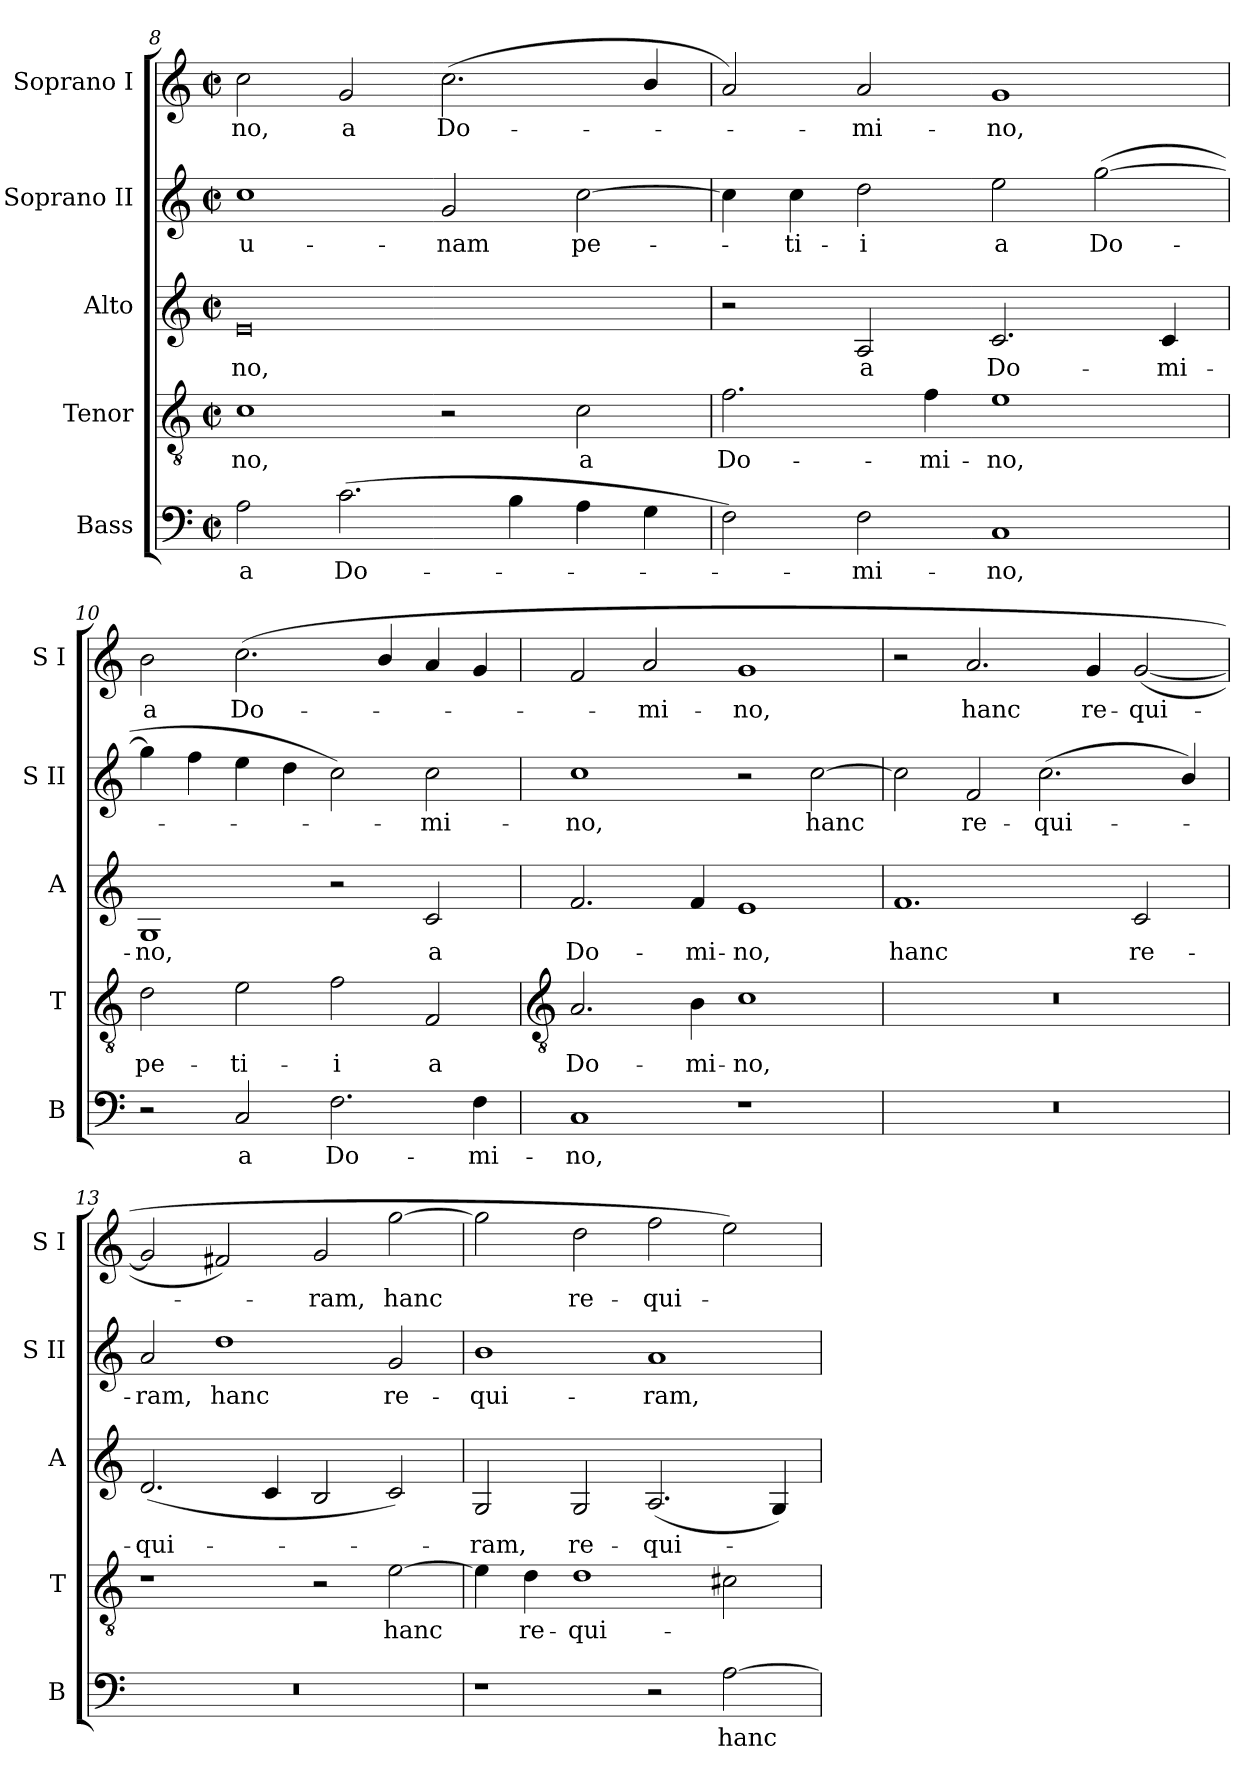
**kern	**text	**kern	**text	**kern	**text	**kern	**text	**kern	**text
*part5	*part5	*part4	*part4	*part3	*part3	*part2	*part2	*part1	*part1
*staff5	*staff5	*staff4	*staff4	*staff3	*staff3	*staff2	*staff2	*staff1	*staff1
*I"Bass	*	*I"Tenor	*	*I"Alto	*	*I"Soprano II	*	*I"Soprano I	*
*I'B	*	*I'T	*	*I'A	*	*I'S II	*	*I'S I	*
*clefF4	*	*clefGv2	*	*clefG2	*	*clefG2	*	*clefG2	*
*k[]	*	*k[]	*	*k[]	*	*k[]	*	*k[]	*
*C:	*	*C:	*	*C:	*	*C:	*	*C:	*
*M4/2	*	*M4/2	*	*M4/2	*	*M4/2	*	*M4/2	*
*met(c|)	*	*met(c|)	*	*met(c|)	*	*met(c|)	*	*met(c|)	*
=8	=8	=8	=8	=8	=8	=8	=8	=8	=8
!	!LO:LY:b	!	!LO:LY:b	!	!LO:LY:b	!	!LO:LY:b	!	!LO:LY:b
2A	a	1c	-no,	0e	-no,	1cc	u-	2cc	-no,
!	!LO:LY:b	!	!	!	!	!	!	!	!LO:LY:b
(>2.c	Do-	.	.	.	.	.	.	2g	a
!	!	!	!	!	!	!	!LO:LY:b	!	!LO:LY:b
.	.	2r	.	.	.	2g	-nam	(<2.cc	Do-
4B	.	.	.	.	.	.	.	.	.
!	!	!	!LO:LY:b	!	!	!	!LO:LY:b	!	!
4A	.	2c	a	.	.	[2cc	pe-	.	.
4G	.	.	.	.	.	.	.	4b/	.
=9	=9	=9	=9	=9	=9	=9	=9	=9	=9
!	!	!	!LO:LY:b	!	!	!	!	!	!
2F)	.	2.f	Do-	2r	.	4cc]	.	2a)	.
!	!	!	!	!	!	!	!LO:LY:b	!	!
.	.	.	.	.	.	4cc	ti-	.	.
!	!LO:LY:b	!	!	!	!LO:LY:b	!	!LO:LY:b	!	!LO:LY:b
2F	mi-	.	.	2A	a	2dd	-i	2a	mi-
!	!	!	!LO:LY:b	!	!	!	!	!	!
.	.	4f	-mi-	.	.	.	.	.	.
!	!LO:LY:b	!	!LO:LY:b	!	!LO:LY:b	!	!LO:LY:b	!	!LO:LY:b
1C	-no,	1e	-no,	2.c	Do-	2ee	a	1g	-no,
!	!	!	!	!	!	!	!LO:LY:b	!	!
.	.	.	.	.	.	(>[2gg	Do-	.	.
!	!	!	!	!	!LO:LY:b	!	!	!	!
.	.	.	.	4c	-mi-	.	.	.	.
=10	=10	=10	=10	=10	=10	=10	=10	=10	=10
!	!	!	!LO:LY:b	!	!LO:LY:b	!	!	!	!LO:LY:b
2r	.	2d	pe-	1G	-no,	4gg]	.	2b	a
.	.	.	.	.	.	4ff	.	.	.
!	!LO:LY:b	!	!LO:LY:b	!	!	!	!	!	!LO:LY:b
2C	a	2e	-ti-	.	.	4ee	.	(>2.cc	Do-
.	.	.	.	.	.	4dd	.	.	.
!	!LO:LY:b	!	!LO:LY:b	!	!	!	!	!	!
2.F	Do-	2f	-i	2r	.	2cc)	.	.	.
.	.	.	.	.	.	.	.	4b/	.
!	!	!	!LO:LY:b	!	!LO:LY:b	!	!LO:LY:b	!	!
.	.	2F	a	2c	a	2cc	mi-	4a	.
!	!LO:LY:b	!	!	!	!	!	!	!	!
4F	-mi-	.	.	.	.	.	.	4g	.
!!LO:LB:g=z
=11	=11	=11	=11	=11	=11	=11	=11	=11	=11
*	*	*clefGv2	*	*	*	*	*	*	*
!	!LO:LY:b	!	!LO:LY:b	!	!LO:LY:b	!	!LO:LY:b	!	!
1C	-no,	2.A	Do-	2.f	Do-	1cc	-no,	2f	.
!	!	!	!	!	!	!	!	!	!LO:LY:b
.	.	.	.	.	.	.	.	2a	mi-
!	!	!	!LO:LY:b	!	!LO:LY:b	!	!	!	!
.	.	4B	-mi-	4f	-mi-	.	.	.	.
!	!	!	!LO:LY:b	!	!LO:LY:b	!	!	!	!LO:LY:b
1r	.	1c	-no,	1e	-no,	2r	.	1g	-no,
!	!	!	!	!	!	!	!LO:LY:b	!	!
.	.	.	.	.	.	[2cc	hanc	.	.
=12	=12	=12	=12	=12	=12	=12	=12	=12	=12
!	!	!	!	!	!LO:LY:b	!	!	!	!
0r	.	0r	.	1.f	hanc	2cc]	.	2r	.
!	!	!	!	!	!	!	!LO:LY:b	!	!LO:LY:b
.	.	.	.	.	.	2f	re-	2.a	hanc
!	!	!	!	!	!	!	!LO:LY:b	!	!
.	.	.	.	.	.	(<2.cc	-qui-	.	.
!	!	!	!	!	!	!	!	!	!LO:LY:b
.	.	.	.	.	.	.	.	4g	re-
!	!	!	!	!	!LO:LY:b	!	!	!	!LO:LY:b
.	.	.	.	2c	re-	.	.	(<[2g	-qui-
.	.	.	.	.	.	4b/)	.	.	.
=13	=13	=13	=13	=13	=13	=13	=13	=13	=13
!	!	!	!	!	!LO:LY:b	!	!LO:LY:b	!	!
0r	.	1r	.	(<2.d	-qui-	2a	ram,	2g]	.
!	!	!	!	!	!	!	!LO:LY:b	!	!
.	.	.	.	.	.	1dd	hanc	2f#X)	.
.	.	.	.	4c	.	.	.	.	.
!	!	!	!	!	!	!	!	!	!LO:LY:b
.	.	2r	.	2B	.	.	.	2g	ram,
!	!	!	!LO:LY:b	!	!	!	!LO:LY:b	!	!LO:LY:b
.	.	[2e	hanc	2c)	.	2g	re-	[2gg	hanc
=14	=14	=14	=14	=14	=14	=14	=14	=14	=14
!	!	!	!	!	!LO:LY:b	!	!LO:LY:b	!	!
1r	.	4e]	.	2G	ram,	1b	-qui-	2gg]	.
!	!	!	!LO:LY:b	!	!	!	!	!	!
.	.	4d	re-	.	.	.	.	.	.
!	!	!	!LO:LY:b	!	!LO:LY:b	!	!	!	!LO:LY:b
.	.	1d	-qui-	2G	re-	.	.	2dd	re-
!	!	!	!	!	!LO:LY:b	!	!LO:LY:b	!	!LO:LY:b
2r	.	.	.	(<2.A	-qui-	1a	-ram,	2ff	-qui-
!	!LO:LY:b	!	!	!	!	!	!	!	!
[2A	hanc	2c#X	.	.	.	.	.	2ee)	.
.	.	.	.	4G)	.	.	.	.	.
=	=	=	=	=	=	=	=	=	=
*-	*-	*-	*-	*-	*-	*-	*-	*-	*-
